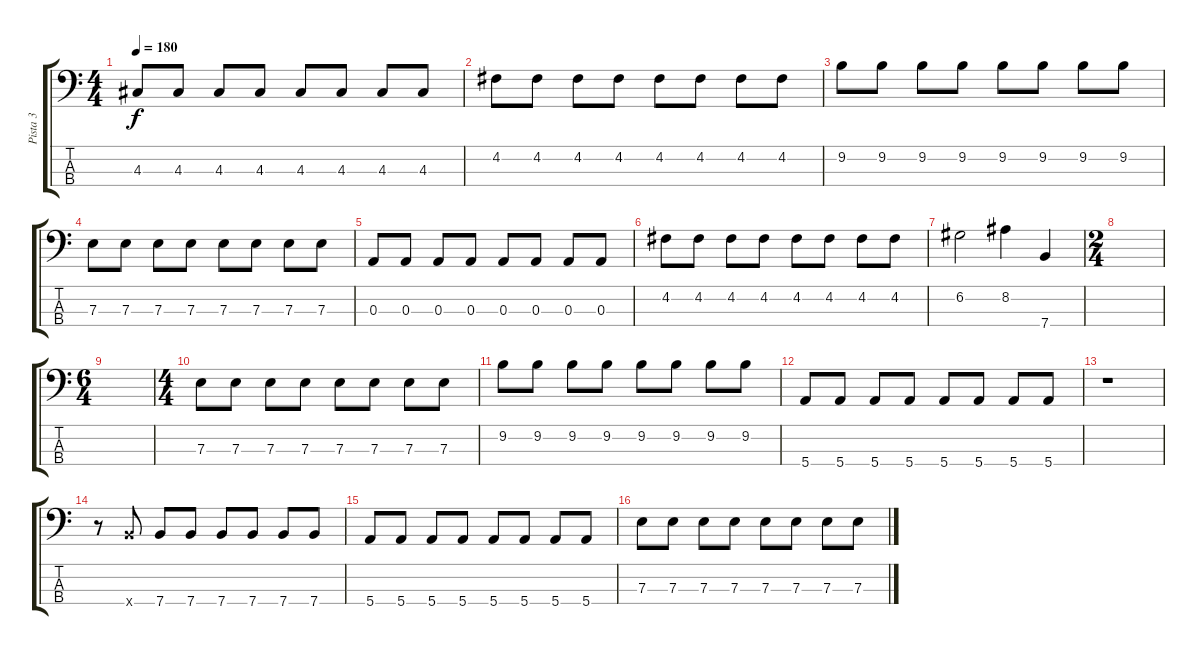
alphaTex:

\track ("Pista 3" "Pista 3") {instrument electricbasspick}
\staff {score tabs}
\tuning (G2 D2 A1 E1) {hide}
\ts (4 4)
\tempo 180
\clef f4
\ks c
4.3.8{dy f} 4.3.8 4.3.8 4.3.8 4.3.8 4.3.8 4.3.8 4.3.8 |
4.2.8 4.2.8 4.2.8 4.2.8 4.2.8 4.2.8 4.2.8 4.2.8 |
9.2.8 9.2.8 9.2.8 9.2.8 9.2.8 9.2.8 9.2.8 9.2.8 |
7.3.8 7.3.8 7.3.8 7.3.8 7.3.8 7.3.8 7.3.8 7.3.8 |
0.3.8 0.3.8 0.3.8 0.3.8 0.3.8 0.3.8 0.3.8 0.3.8 |
4.2.8 4.2.8 4.2.8 4.2.8 4.2.8 4.2.8 4.2.8 4.2.8 |
6.2.2 8.2.4 7.4.4 |
\ts (2 4)
|
\ts (6 4)
|
\ts (4 4)
7.3.8 7.3.8 7.3.8 7.3.8 7.3.8 7.3.8 7.3.8 7.3.8 |
9.2.8 9.2.8 9.2.8 9.2.8 9.2.8 9.2.8 9.2.8 9.2.8 |
5.4.8 5.4.8 5.4.8 5.4.8 5.4.8 5.4.8 5.4.8 5.4.8 |
r.1 |
r.8 7.4{x}.8 7.4.8 7.4.8 7.4.8 7.4.8 7.4.8 7.4.8 |
5.4.8 5.4.8 5.4.8 5.4.8 5.4.8 5.4.8 5.4.8 5.4.8 |
7.3.8 7.3.8 7.3.8 7.3.8 7.3.8 7.3.8 7.3.8 7.3.8
